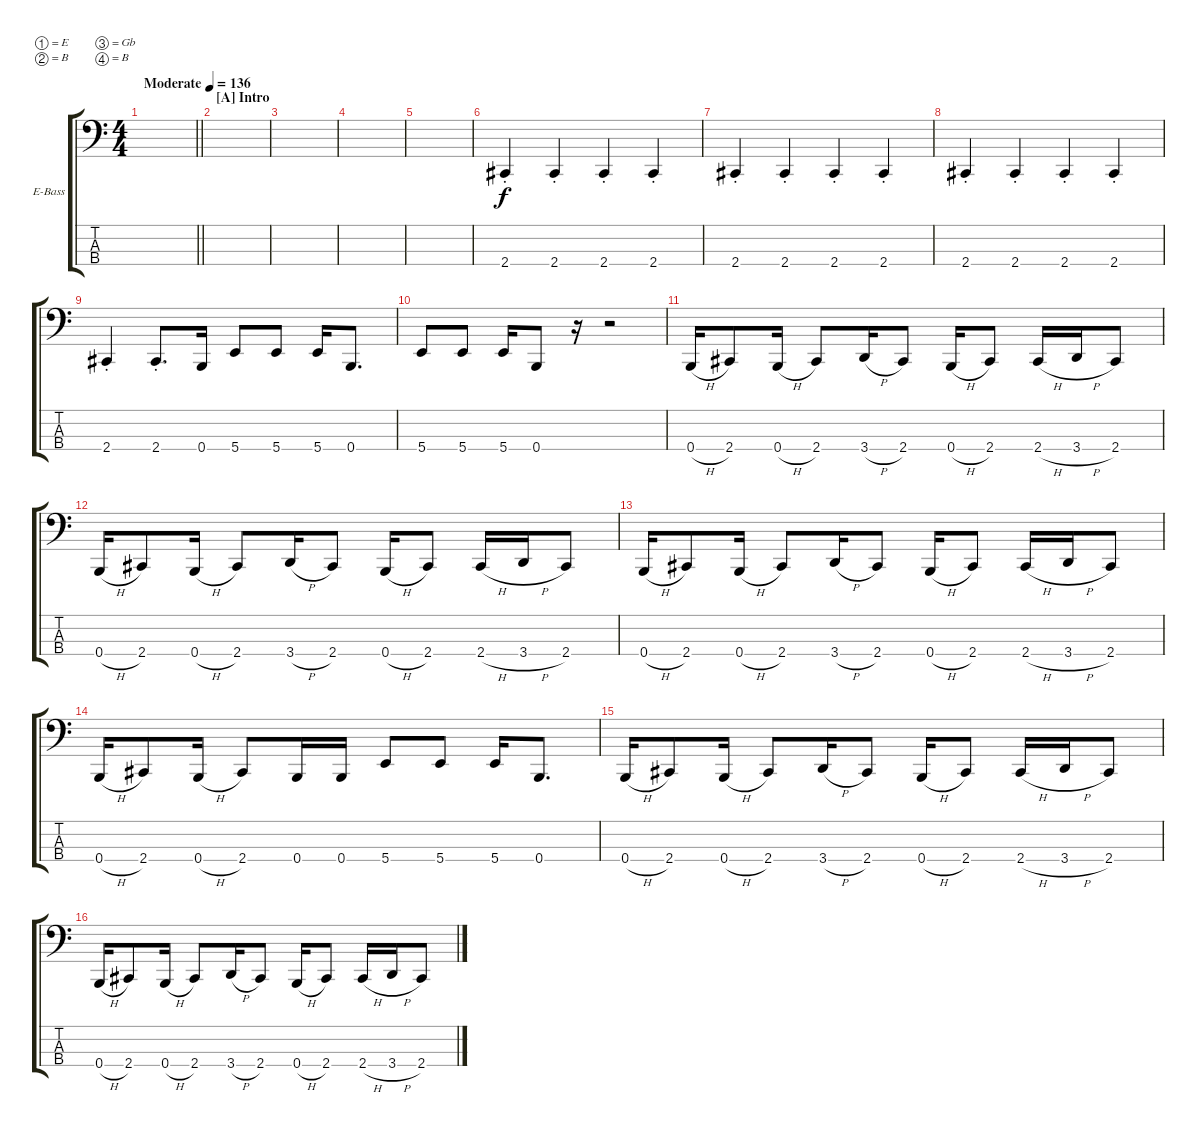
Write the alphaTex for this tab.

\bracketExtendMode groupsimilarinstruments
\firstSystemTrackNameOrientation horizontal
\otherSystemsTrackNameOrientation horizontal
\track ("Bass" "E-Bass") {instrument electricbassfinger}
\staff {score tabs}
\tuning (E2 B1 Gb1 B0)
\ts (4 4)
\beaming (8 2 2 2 2)
\tempo (136 "Moderate")
\clef f4
\barLineRight lightlight
\ks c
|
\section ("A" "Intro")
|
|
|
|
2.4{st}.4 2.4{st}.4 2.4{st}.4 2.4{st}.4 |
2.4{st}.4 2.4{st}.4 2.4{st}.4 2.4{st}.4 |
2.4{st}.4 2.4{st}.4 2.4{st}.4 2.4{st}.4 |
2.4{st}.4 2.4{st}.8{d} 0.4.16 5.4.8 5.4.8 5.4.16 0.4.8{d} |
5.4.8 5.4.8 5.4.16 0.4.8 r.16 r.2 |
0.4{h}.16 2.4.8 0.4{h}.16 2.4.8 3.4{h}.16 2.4.8 0.4{h}.16 2.4.8 2.4{h}.16 3.4{h}.16 2.4.8 |
0.4{h}.16 2.4.8 0.4{h}.16 2.4.8 3.4{h}.16 2.4.8 0.4{h}.16 2.4.8 2.4{h}.16 3.4{h}.16 2.4.8 |
0.4{h}.16 2.4.8 0.4{h}.16 2.4.8 3.4{h}.16 2.4.8 0.4{h}.16 2.4.8 2.4{h}.16 3.4{h}.16 2.4.8 |
0.4{h}.16 2.4.8 0.4{h}.16 2.4.8 0.4.16 0.4.16 5.4.8 5.4.8 5.4.16 0.4.8{d} |
0.4{h}.16 2.4.8 0.4{h}.16 2.4.8 3.4{h}.16 2.4.8 0.4{h}.16 2.4.8 2.4{h}.16 3.4{h}.16 2.4.8 |
0.4{h}.16 2.4.8 0.4{h}.16 2.4.8 3.4{h}.16 2.4.8 0.4{h}.16 2.4.8 2.4{h}.16 3.4{h}.16 2.4.8
